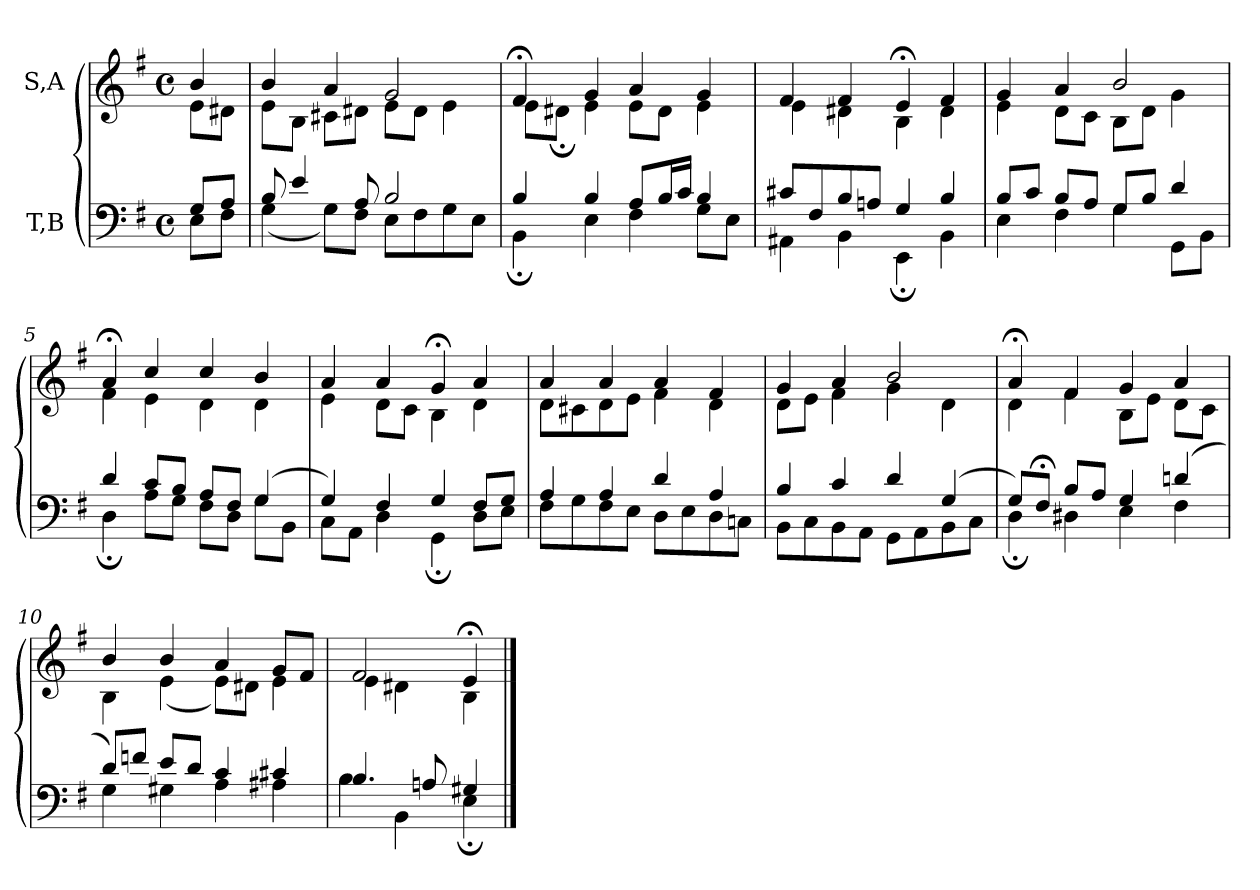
**kern	**kern
*part2	*part1
*staff2	*staff1
*I"T,B	*I"S,A
*clefF4	*clefG2
*k[f#]	*k[f#]
*M4/4	*M4/4
*met(c)	*met(c)
=	=
*^	*^
8GL	8EL	4b	8eL
8AJ	8F#J	.	8d#XJ
=1	=1	=1	=1
8B	(<4G	4b	8eL
4e	.	.	8BJ
.	8GL)	4a	8c#XL
8A	8F#J	.	8d#XJ
2B	8EL	2g	8eL
.	8F#	.	8d#J
.	8G	.	4e
.	8EJ	.	.
=2	=2	=2	=2
4B	4BB;	4f#;<	8eL
.	.	.	8d#X;J
4B	4E	4g	4e
8AL	4F#	4a	8eL
16BL	.	.	8d#J
16cJJ	.	.	.
4B	8GL	4g	4e
.	8EJ	.	.
=3	=3	=3	=3
8c#XL	4AA#X	4f#	4e
8F#	.	.	.
8B	4BB	4f#	4d#X
8AnJ	.	.	.
4G	4EE;	4e;<	4B
4B	4BB	4f#	4d#
=4	=4	=4	=4
8BL	4E	4g	4e
8cJ	.	.	.
8BL	4F#	4a	8dL
8AJ	.	.	8cJ
8GL	4G	2b	8BL
8BJ	.	.	8dJ
4d	8GGL	.	4g
.	8BBJ	.	.
=5	=5	=5	=5
4d	4D;	4a;<	4f#
8cL	8AL	4cc	4e
8BJ	8GJ	.	.
8AL	8F#L	4cc	4d
8F#J	8DJ	.	.
(>4G	8GL	4b	4d
.	8BBJ	.	.
=6	=6	=6	=6
4G)	8CL	4a	4e
.	8AAJ	.	.
4F#	4D	4a	8dL
.	.	.	8cJ
4G	4GG;	4g;<	4B
8F#L	8DL	4a	4d
8GJ	8EJ	.	.
=7	=7	=7	=7
4A	8F#L	4a	8dL
.	8G	.	8c#X
4A	8F#	4a	8d
.	8EJ	.	8eJ
4d	8DL	4a	4f#
.	8E	.	.
4A	8D	4f#	4d
.	8CnJ	.	.
=8	=8	=8	=8
4B	8BBL	4g	8dL
.	8C	.	8eJ
4c	8BB	4a	4f#
.	8AAJ	.	.
4d	8GGL	2b	4g
.	8AA	.	.
(>4G	8BB	.	4d
.	8CJ	.	.
=9	=9	=9	=9
8GL)	4D;	4a;<	4d
8F#;<J	.	.	.
8BL	4D#X	4f#	4f#
8AJ	.	.	.
4G	4E	4g	8BL
.	.	.	8eJ
(>4dn	4F#	4a	8dL
.	.	.	8cJ
=10	=10	=10	=10
8dL)	4G	4b	4B
8fnJ	.	.	.
8eL	4G#X	4b	(<4e
8dJ	.	.	.
4c	4A	4a	8eL)
.	.	.	8d#XJ
4c#X	4A#X	8gL	4e
.	.	8f#J	.
=38	=38	=38	=38
4.B	4B	2f#	4e
.	4BB	.	4d#X
8An	.	.	.
4G#X	4E;	4e;<	4B
*v	*v	*	*
*	*v	*v
==	==
*-	*-
